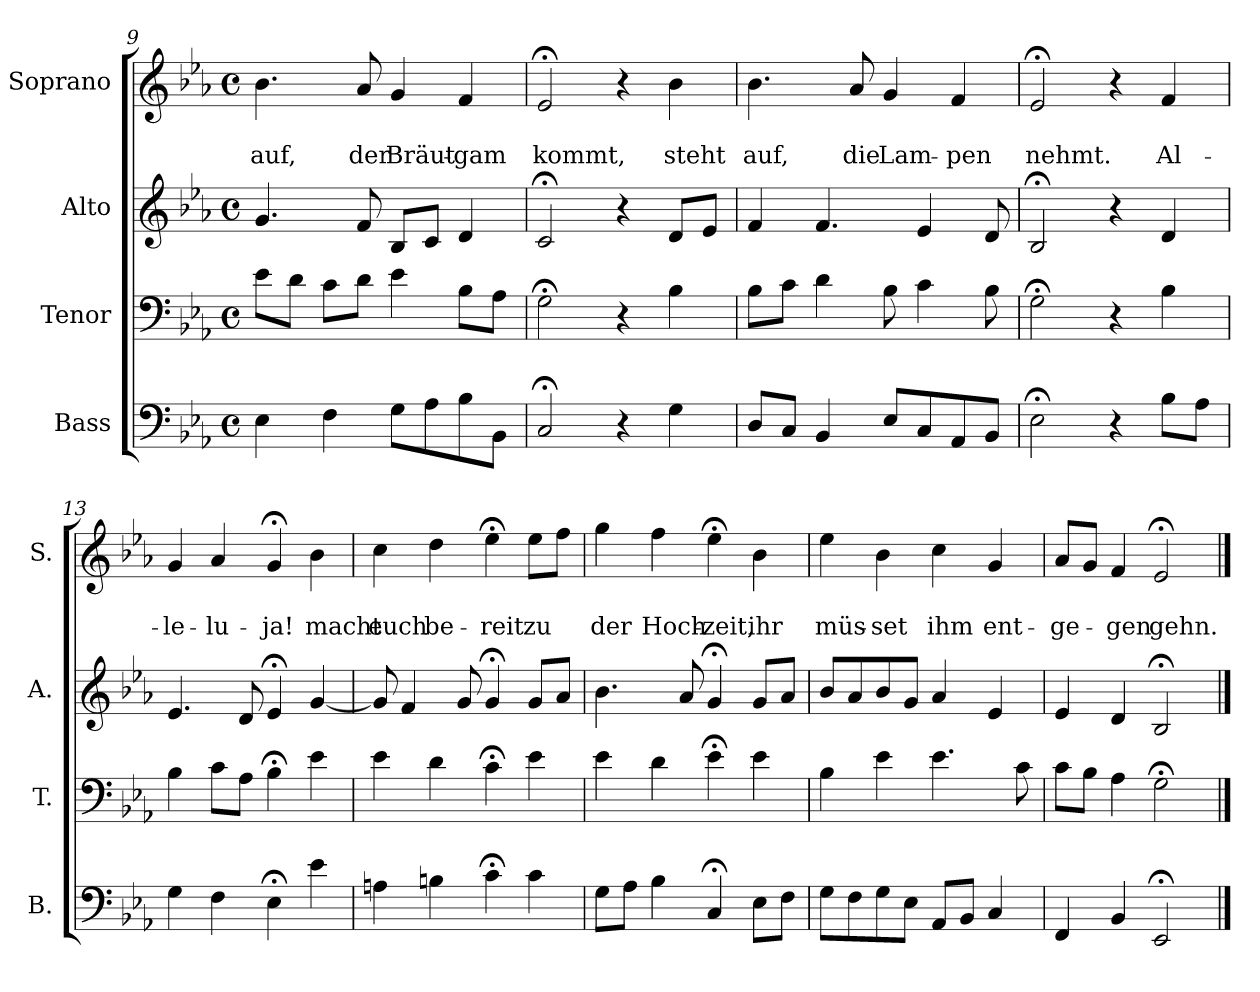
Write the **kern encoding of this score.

**kern	**kern	**kern	**kern	**text	**text
*part4	*part3	*part2	*part1	*part1	*part1
*staff4	*staff3	*staff2	*staff1	*staff1	*staff1
*I"Bass	*I"Tenor	*I"Alto	*I"Soprano	*	*
*I'B.	*I'T.	*I'A.	*I'S.	*	*
*clefF4	*clefF4	*clefG2	*clefG2	*	*
*k[b-e-a-]	*k[b-e-a-]	*k[b-e-a-]	*k[b-e-a-]	*	*
*E-:	*E-:	*E-:	*E-:	*	*
*M4/4	*M4/4	*M4/4	*M4/4	*	*
*met(c)	*met(c)	*met(c)	*met(c)	*	*
=9	=9	=9	=9	=9	=9
4E-\	8e-\L	4.g/	4.b-\	.	-auf,
.	8d\J	.	.	.	.
4F\	8c\L	.	.	.	.
.	8d\J	8f/	8a-/	.	der
8G\L	4e-\	8B-/L	4g/	.	Bräut-
8A-\	.	8c/J	.	.	.
8B-\	8B-\L	4d/	4f/	.	-gam
8BB-\J	8A-\J	.	.	.	.
=10	=10	=10	=10	=10	=10
2C;</	2G;<\	2c;</	2e-;</	.	kommt,
4r	4r	4r	4r	.	.
4G\	4B-\	8d/L	4b-\	.	steht
.	.	8e-/J	.	.	.
=11	=11	=11	=11	=11	=11
8D/L	8B-\L	4f/	4.b-\	.	auf,
8C/J	8c\J	.	.	.	.
4BB-/	4d\	4.f/	.	.	.
.	.	.	8a-/	.	die
8E-/L	8B-\	.	4g/	.	Lam-
8C/	4c\	4e-/	.	.	.
8AA-/	.	.	4f/	.	-pen
8BB-/J	8B-\	8d/	.	.	.
!!LO:PB:g=z
=12	=12	=12	=12	=12	=12
2E-;<\	2G;<\	2B-;</	2e-;</	.	nehmt.
4r	4r	4r	4r	.	.
8B-\L	4B-\	4d/	4f/	.	Al-
8A-\J	.	.	.	.	.
=13	=13	=13	=13	=13	=13
4G\	4B-\	4.e-/	4g/	.	-le-
4F\	8c\L	.	4a-/	.	-lu-
.	8A-\J	8d/	.	.	.
4E-;<\	4B-;<\	4e-;</	4g;</	.	-ja!
4e-\	4e-\	[4g/	4b-\	.	macht
=14	=14	=14	=14	=14	=14
4An\	4e-\	8g/]	4cc\	.	euch
.	.	4f/	.	.	.
4Bn\	4d\	.	4dd\	.	be-
.	.	8g/	.	.	.
4c;<\	4c;<\	4g;</	4ee-;<\	.	-reit
4c\	4e-\	8g/L	8ee-\L	.	zu
.	.	8a-/J	8ff\J	.	.
=15	=15	=15	=15	=15	=15
8G\L	4e-\	4.b-\	4gg\	.	der
8A-\J	.	.	.	.	.
4B-\	4d\	.	4ff\	.	Hoch-
.	.	8a-/	.	.	.
4C;</	4e-;<\	4g;</	4ee-;<\	.	-zeit,
8E-\L	4e-\	8g/L	4b-\	.	ihr
8F\J	.	8a-/J	.	.	.
=16	=16	=16	=16	=16	=16
8G\L	4B-\	8b-/L	4ee-\	.	müs-
8F\	.	8a-/	.	.	.
8G\	4e-\	8b-/	4b-\	.	-set
8E-\J	.	8g/J	.	.	.
8AA-/L	4.e-\	4a-/	4cc\	.	ihm
8BB-/J	.	.	.	.	.
4C/	.	4e-/	4g/	.	ent-
.	8c\	.	.	.	.
=17	=17	=17	=17	=17	=17
4FF/	8c\L	4e-/	8a-/L	.	-ge-
.	8B-\J	.	8g/J	.	.
4BB-/	4A-\	4d/	4f/	.	-gen
2EE-;</	2G;<\	2B-;</	2e-;</	.	gehn.
==	==	==	==	==	==
*-	*-	*-	*-	*-	*-
